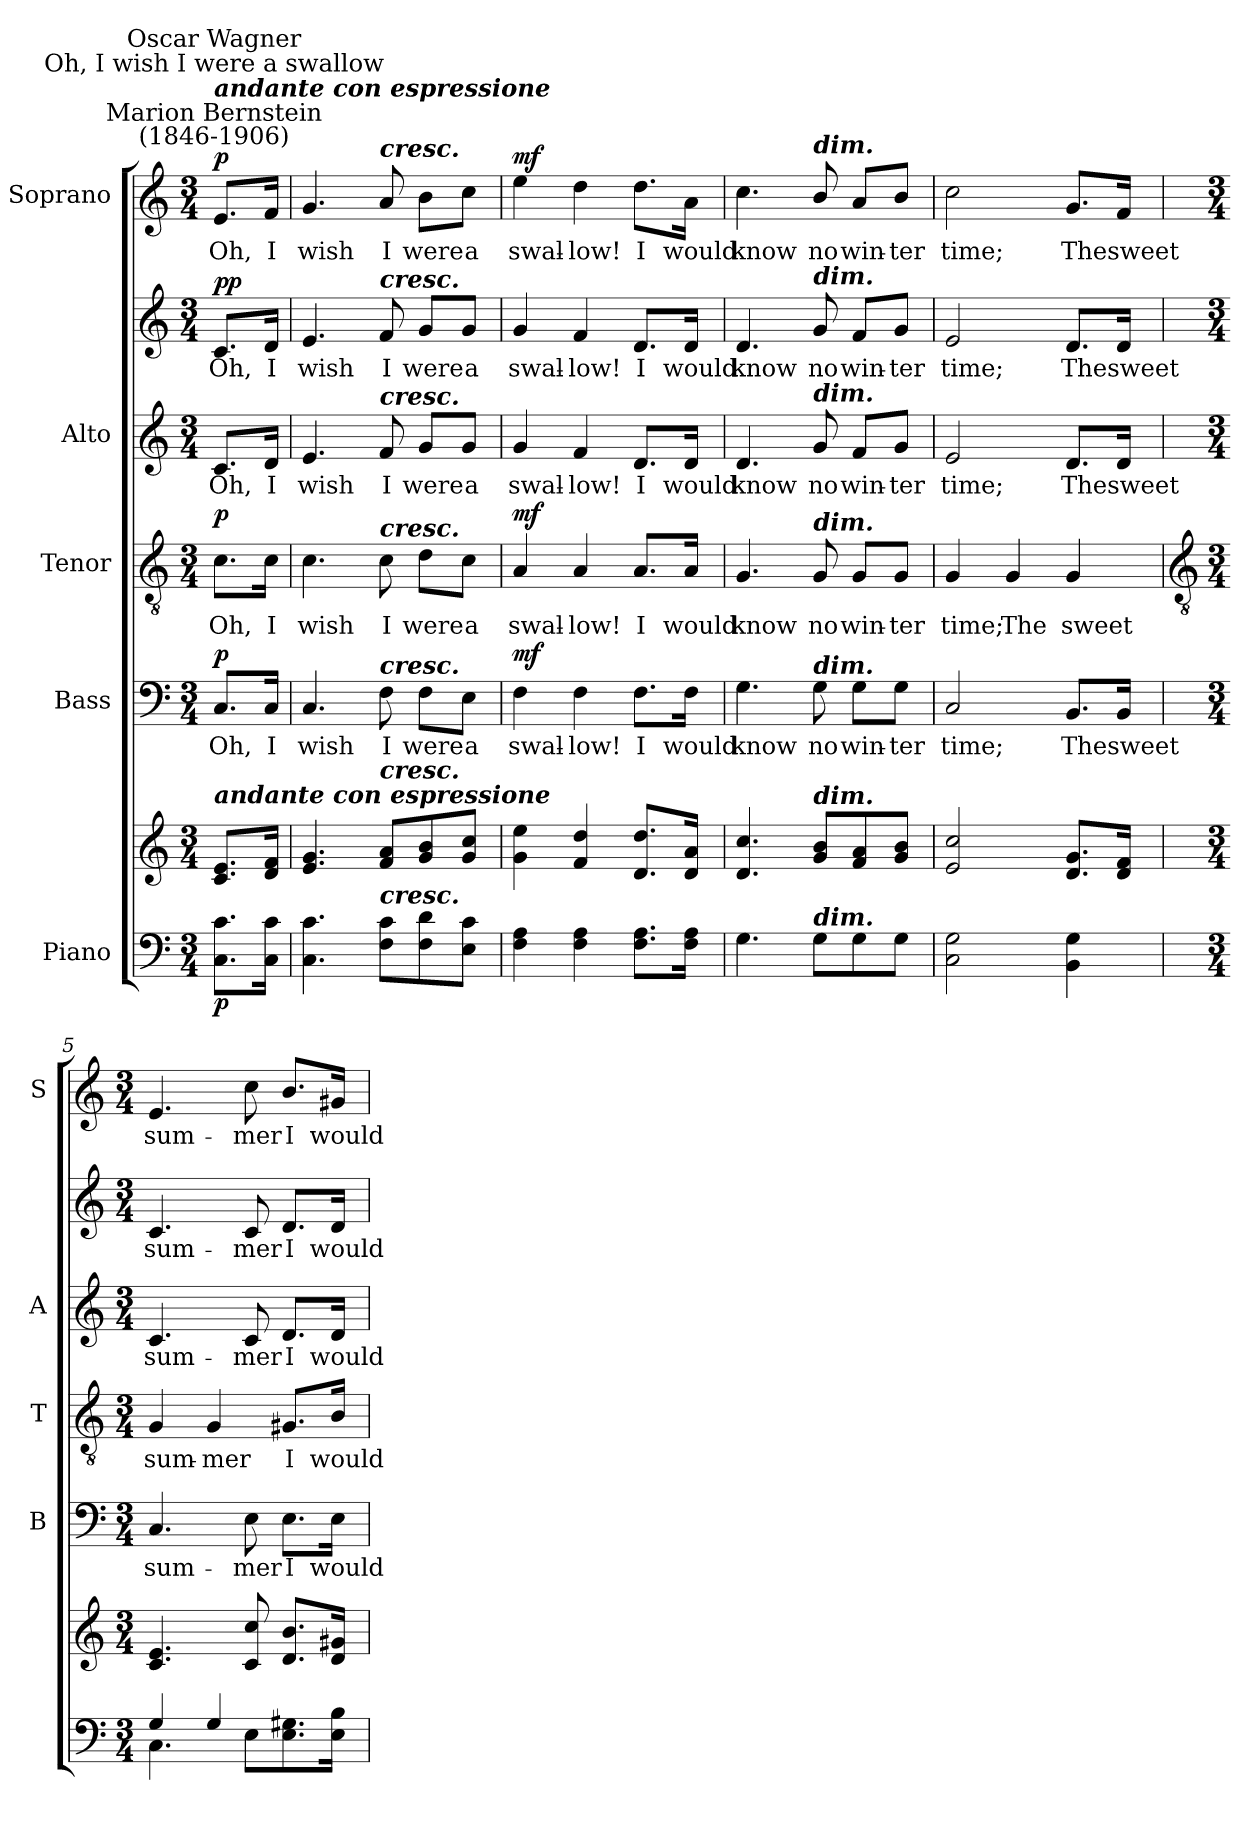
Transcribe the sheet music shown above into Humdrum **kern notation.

**kern	**kern	**dynam	**kern	**text	**dynam	**kern	**text	**dynam	**kern	**text	**kern	**text	**dynam	**kern	**text	**dynam
*part5	*part5	*part5	*part4	*part4	*part4	*part3	*part3	*part3	*part2	*part2	*part2	*part2	*part2	*part1	*part1	*part1
*staff7	*staff6	*staff6/7	*staff5	*staff5	*staff5	*staff4	*staff4	*staff4	*staff3	*staff3	*staff2	*staff2	*staff2/3	*staff1	*staff1	*staff1
*I"Piano	*	*	*I"Bass	*	*	*I"Tenor	*	*	*I"Alto	*	*	*	*	*I"Soprano	*	*
*	*	*	*I'B	*	*	*I'T	*	*	*I'A	*	*	*	*	*I'S	*	*
*clefF4	*clefG2	*	*clefF4	*	*	*clefGv2	*	*	*	*	*clefG2	*	*	*clefG2	*	*
*k[]	*k[]	*	*k[]	*	*	*k[]	*	*	*k[]	*	*k[]	*	*	*k[]	*	*
*C:	*C:	*	*C:	*	*	*C:	*	*	*C:	*	*C:	*	*	*C:	*	*
*M3/4	*M3/4	*	*M3/4	*	*	*M3/4	*	*	*M3/4	*	*M3/4	*	*	*M3/4	*	*
=	=	=	=	=	=	=	=	=	=	=	=	=	=	=	=	=
!	!	!	!	!	!	!	!	!	!	!	!	!	!	!LO:TX:a:cj:t=Marion Bernstein\n(1846-1906)	!	!
!	!	!	!	!	!	!	!	!	!	!	!	!	!	!LO:TX:a:Bi:t=andante con espressione	!	!
!	!	!	!	!	!	!	!	!	!	!	!	!	!	!LO:TX:a:cj:t=Oh, I wish I were a swallow	!	!
!	!	!	!	!	!	!	!	!	!	!	!	!	!	!LO:TX:a:cj:t=Oscar Wagner	!	!
!	!LO:TX:a:Bi:t=andante con espressione	!	!	!	!	!	!	!	!	!	!	!	!	!	!	!
!	!	!LO:DY:b=2	!	!LO:LY:b	!LO:DY:b	!	!LO:LY:b	!LO:DY:b	!	!LO:LY:b	!	!LO:LY:b	!LO:DY:b=2	!	!LO:LY:b	!
!	!	!	!	!	!	!	!	!	!	!	!	!	!LO:DY:n=1:b	!	!	!LO:DY:b
8.C 8.cL	8.c 8.eL	p	8.C/L	Oh,	p	8.c\L	Oh,	p	8.c/L	Oh,	8.c/L	Oh,	p p	8.e/L	Oh,	p
!	!	!	!	!LO:LY:b	!	!	!LO:LY:b	!	!	!LO:LY:b	!	!LO:LY:b	!	!	!LO:LY:b	!
16C 16cJ	16d 16fJ	.	16C/Jk	I	.	16c\Jk	I	.	16d/Jk	I	16d/Jk	I	.	16f/Jk	I	.
=1	=1	=1	=1	=1	=1	=1	=1	=1	=1	=1	=1	=1	=1	=1	=1	=1
!	!	!	!	!LO:LY:b	!	!	!LO:LY:b	!	!	!LO:LY:b	!	!LO:LY:b	!	!	!LO:LY:b	!
4.C 4.c	4.e 4.g	.	4.C	wish	.	4.c	wish	.	4.e	wish	4.e	wish	.	4.g	wish	.
!	!	!	!	!	!	!	!	!	!	!	!	!	!	!LO:TX:a:Bi:t=cresc.	!	!
!	!	!	!	!	!	!	!	!	!	!	!LO:TX:a:Bi:t=cresc.	!	!	!	!	!
!	!	!	!	!	!	!	!	!	!LO:TX:a:Bi:t=cresc.	!	!	!	!	!	!	!
!	!	!	!	!	!	!LO:TX:a:Bi:t=cresc.	!	!	!	!	!	!	!	!	!	!
!	!	!	!LO:TX:a:Bi:t=cresc.	!	!	!	!	!	!	!	!	!	!	!	!	!
!	!LO:TX:a:Bi:t=cresc.	!	!	!	!	!	!	!	!	!	!	!	!	!	!	!
!LO:TX:a:Bi:t=cresc.	!	!	!	!	!	!	!	!	!	!	!	!	!	!	!	!
!	!	!	!	!LO:LY:b	!	!	!LO:LY:b	!	!	!LO:LY:b	!	!LO:LY:b	!	!	!LO:LY:b	!
8F 8cL	8f 8aL	.	8F	I	.	8c	I	.	8f	I	8f	I	.	8a	I	.
!	!	!	!	!LO:LY:b	!	!	!LO:LY:b	!	!	!LO:LY:b	!	!LO:LY:b	!	!	!LO:LY:b	!
8F 8d	8g 8b	.	8F\L	were	.	8d\L	were	.	8gL	were	8g/L	were	.	8b\L	were	.
!	!	!	!	!LO:LY:b	!	!	!LO:LY:b	!	!	!LO:LY:b	!	!LO:LY:b	!	!	!LO:LY:b	!
8E 8cJ	8g 8ccJ	.	8E\J	a	.	8c\J	a	.	8gJ	a	8g/J	a	.	8cc\J	a	.
=2	=2	=2	=2	=2	=2	=2	=2	=2	=2	=2	=2	=2	=2	=2	=2	=2
!	!	!LO:DY:b=2	!	!LO:LY:b	!	!	!LO:LY:b	!	!	!LO:LY:b	!	!LO:LY:b	!	!	!LO:LY:b	!
!	!	!LO:DY:n=1:b	!	!	!LO:DY:b	!	!	!LO:DY:b	!	!	!	!	!LO:DY:b=2	!	!	!
!	!	!	!	!	!	!	!	!	!	!	!	!	!LO:DY:n=1:b	!	!	!LO:DY:b
4F 4A	4g 4ee	mf mf	4F	swal-	mf	4A	swal-	mf	4g	swal-	4g	swal-	mf mf	4ee	swal-	mf
!	!	!	!	!LO:LY:b	!	!	!LO:LY:b	!	!	!LO:LY:b	!	!LO:LY:b	!	!	!LO:LY:b	!
4F 4A	4f 4dd	.	4F	-low!	.	4A	-low!	.	4f	-low!	4f	-low!	.	4dd	-low!	.
!	!	!	!	!LO:LY:b	!	!	!LO:LY:b	!	!	!LO:LY:b	!	!LO:LY:b	!	!	!LO:LY:b	!
8.F 8.AL	8.d 8.ddL	.	8.F\L	I	.	8.A/L	I	.	8.dL	I	8.d/L	I	.	8.dd\L	I	.
!	!	!	!	!LO:LY:b	!	!	!LO:LY:b	!	!	!LO:LY:b	!	!LO:LY:b	!	!	!LO:LY:b	!
16F 16AJ	16d 16aJ	.	16F\Jk	would	.	16A/Jk	would	.	16dJk	would	16d/Jk	would	.	16a\Jk	would	.
=3	=3	=3	=3	=3	=3	=3	=3	=3	=3	=3	=3	=3	=3	=3	=3	=3
!	!	!	!	!LO:LY:b	!	!	!LO:LY:b	!	!	!LO:LY:b	!	!LO:LY:b	!	!	!LO:LY:b	!
4.G	4.d 4.cc	.	4.G	know	.	4.G	know	.	4.d	know	4.d	know	.	4.cc	know	.
!	!	!	!	!	!	!	!	!	!	!	!	!	!	!LO:TX:a:Bi:t=dim.	!	!
!	!	!	!	!	!	!	!	!	!	!	!LO:TX:a:Bi:t=dim.	!	!	!	!	!
!	!	!	!	!	!	!	!	!	!LO:TX:a:Bi:t=dim.	!	!	!	!	!	!	!
!	!	!	!	!	!	!LO:TX:a:Bi:t=dim.	!	!	!	!	!	!	!	!	!	!
!	!	!	!LO:TX:a:Bi:t=dim.	!	!	!	!	!	!	!	!	!	!	!	!	!
!	!LO:TX:a:Bi:t=dim.	!	!	!	!	!	!	!	!	!	!	!	!	!	!	!
!LO:TX:a:Bi:t=dim.	!	!	!	!	!	!	!	!	!	!	!	!	!	!	!	!
!	!	!	!	!LO:LY:b	!	!	!LO:LY:b	!	!	!LO:LY:b	!	!LO:LY:b	!	!	!LO:LY:b	!
8GL	8g 8bL	.	8G	no	.	8G	no	.	8g	no	8g	no	.	8b/	no	.
!	!	!	!	!LO:LY:b	!	!	!LO:LY:b	!	!	!LO:LY:b	!	!LO:LY:b	!	!	!LO:LY:b	!
8G	8f 8a	.	8G\L	win-	.	8G/L	win-	.	8fL	win-	8f/L	win-	.	8a/L	win-	.
!	!	!	!	!LO:LY:b	!	!	!LO:LY:b	!	!	!LO:LY:b	!	!LO:LY:b	!	!	!LO:LY:b	!
8GJ	8g 8bJ	.	8G\J	-ter	.	8G/J	-ter	.	8gJ	-ter	8g/J	-ter	.	8b/J	-ter	.
=4	=4	=4	=4	=4	=4	=4	=4	=4	=4	=4	=4	=4	=4	=4	=4	=4
!	!	!	!	!LO:LY:b	!	!	!LO:LY:b	!	!	!LO:LY:b	!	!LO:LY:b	!	!	!LO:LY:b	!
2C 2G	2e 2cc	.	2C	time;	.	4G	time;	.	2e	time;	2e	time;	.	2cc	time;	.
!	!	!	!	!	!	!	!LO:LY:b	!	!	!	!	!	!	!	!	!
.	.	.	.	.	.	4G	The	.	.	.	.	.	.	.	.	.
!	!	!	!	!LO:LY:b	!	!	!LO:LY:b	!	!	!LO:LY:b	!	!LO:LY:b	!	!	!LO:LY:b	!
4BB 4G	8.d 8.gL	.	8.BB/L	The	.	4G	sweet	.	8.dL	The	8.d/L	The	.	8.g/L	The	.
!	!	!	!	!LO:LY:b	!	!	!	!	!	!LO:LY:b	!	!LO:LY:b	!	!	!LO:LY:b	!
.	16d 16fJ	.	16BB/Jk	sweet	.	.	.	.	16dJk	sweet	16d/Jk	sweet	.	16f/Jk	sweet	.
!!LO:LB:g=z
=5	=5	=5	=5	=5	=5	=5	=5	=5	=5	=5	=5	=5	=5	=5	=5	=5
*	*	*	*	*	*	*clefGv2	*	*	*	*	*	*	*	*	*	*
*M3/4	*M3/4	*	*M3/4	*	*	*M3/4	*	*	*M3/4	*	*M3/4	*	*	*M3/4	*	*
*^	*	*	*	*	*	*	*	*	*	*	*	*	*	*	*	*
!	!	!	!	!	!LO:LY:b	!	!	!LO:LY:b	!	!	!LO:LY:b	!	!LO:LY:b	!	!	!LO:LY:b	!
4G/	4.C\	4.c 4.e	.	4.C	sum-	.	4G	sum-	.	4.c	sum-	4.c	sum-	.	4.e	sum-	.
!	!	!	!	!	!	!	!	!LO:LY:b	!	!	!	!	!	!	!	!	!
4G/	.	.	.	.	.	.	4G	-mer	.	.	.	.	.	.	.	.	.
!	!	!	!	!	!LO:LY:b	!	!	!	!	!	!LO:LY:b	!	!LO:LY:b	!	!	!LO:LY:b	!
.	8E\L	8c 8cc	.	8E	-mer	.	.	.	.	8c	-mer	8c	-mer	.	8cc	-mer	.
!	!	!	!	!	!LO:LY:b	!	!	!LO:LY:b	!	!	!LO:LY:b	!	!LO:LY:b	!	!	!LO:LY:b	!
4ryy	8.E\ 8.G#X\	8.d 8.bL	.	8.E\L	I	.	8.G#X/L	I	.	8.d/L	I	8.d/L	I	.	8.b/L	I	.
!	!	!	!	!	!LO:LY:b	!	!	!LO:LY:b	!	!	!LO:LY:b	!	!LO:LY:b	!	!	!LO:LY:b	!
.	16E\ 16B\J	16d 16g#XJ	.	16E\Jk	would	.	16B/Jk	would	.	16d/Jk	would	16d/Jk	would	.	16g#X/Jk	would	.
*v	*v	*	*	*	*	*	*	*	*	*	*	*	*	*	*	*	*
=	=	=	=	=	=	=	=	=	=	=	=	=	=	=	=	=
*-	*-	*-	*-	*-	*-	*-	*-	*-	*-	*-	*-	*-	*-	*-	*-	*-
